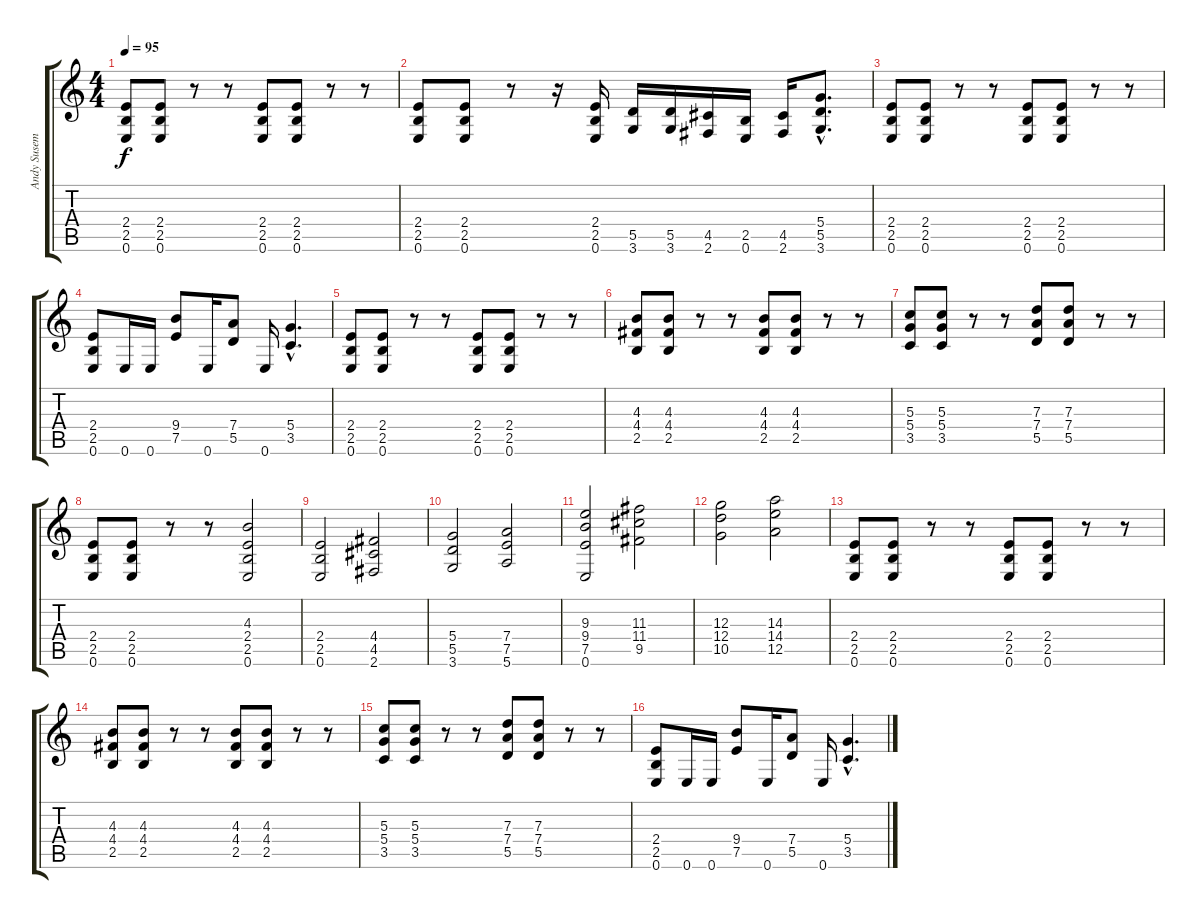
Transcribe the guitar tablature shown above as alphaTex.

\track ("Andy Susemihl - -guitar " "Andy Susem") {instrument overdrivenguitar}
\staff {score tabs}
\tuning (E4 B3 G3 D3 A2 E2) {hide}
\ts (4 4)
\tempo 95
\clef g2
\ks c
(2.4 2.5 0.6).8{dy f} (2.4 2.5 0.6).8 r.8 r.8 (2.4 2.5 0.6).8 (2.4 2.5 0.6).8 r.8 r.8 |
(2.4 2.5 0.6).8 (2.4 2.5 0.6).8 r.8 r.16 (2.4 2.5 0.6).16 (5.5 3.6).16 (5.5 3.6).16 (4.5 2.6).16 (2.5 0.6).16 (4.5 2.6).16 (5.4{hac} 5.5{hac} 3.6{hac}).8{d} |
(2.4 2.5 0.6).8 (2.4 2.5 0.6).8 r.8 r.8 (2.4 2.5 0.6).8 (2.4 2.5 0.6).8 r.8 r.8 |
(2.4 2.5 0.6).8 0.6.16 0.6.16 (9.4 7.5).8 0.6.16 (7.4 5.5).8 0.6.16 (5.4{hac} 3.5{hac}).4{d} |
(2.4 2.5 0.6).8 (2.4 2.5 0.6).8 r.8 r.8 (2.4 2.5 0.6).8 (2.4 2.5 0.6).8 r.8 r.8 |
(4.3 4.4 2.5).8 (4.3 4.4 2.5).8 r.8 r.8 (4.3 4.4 2.5).8 (4.3 4.4 2.5).8 r.8 r.8 |
(5.3 5.4 3.5).8 (5.3 5.4 3.5).8 r.8 r.8 (7.3 7.4 5.5).8 (7.3 7.4 5.5).8 r.8 r.8 |
(2.4 2.5 0.6).8 (2.4 2.5 0.6).8 r.8 r.8 (4.3 2.4 2.5 0.6).2 |
(2.4 2.5 0.6).2 (4.4 4.5 2.6).2 |
(5.4 5.5 3.6).2 (7.4 7.5 5.6).2 |
(9.3 9.4 7.5 0.6).2 (11.3 11.4 9.5).2 |
(12.3 12.4 10.5).2 (14.3 14.4 12.5).2 |
(2.4 2.5 0.6).8 (2.4 2.5 0.6).8 r.8 r.8 (2.4 2.5 0.6).8 (2.4 2.5 0.6).8 r.8 r.8 |
(4.3 4.4 2.5).8 (4.3 4.4 2.5).8 r.8 r.8 (4.3 4.4 2.5).8 (4.3 4.4 2.5).8 r.8 r.8 |
(5.3 5.4 3.5).8 (5.3 5.4 3.5).8 r.8 r.8 (7.3 7.4 5.5).8 (7.3 7.4 5.5).8 r.8 r.8 |
(2.4 2.5 0.6).8 0.6.16 0.6.16 (9.4 7.5).8 0.6.16 (7.4 5.5).8 0.6.16 (5.4{hac} 3.5{hac}).4{d}
